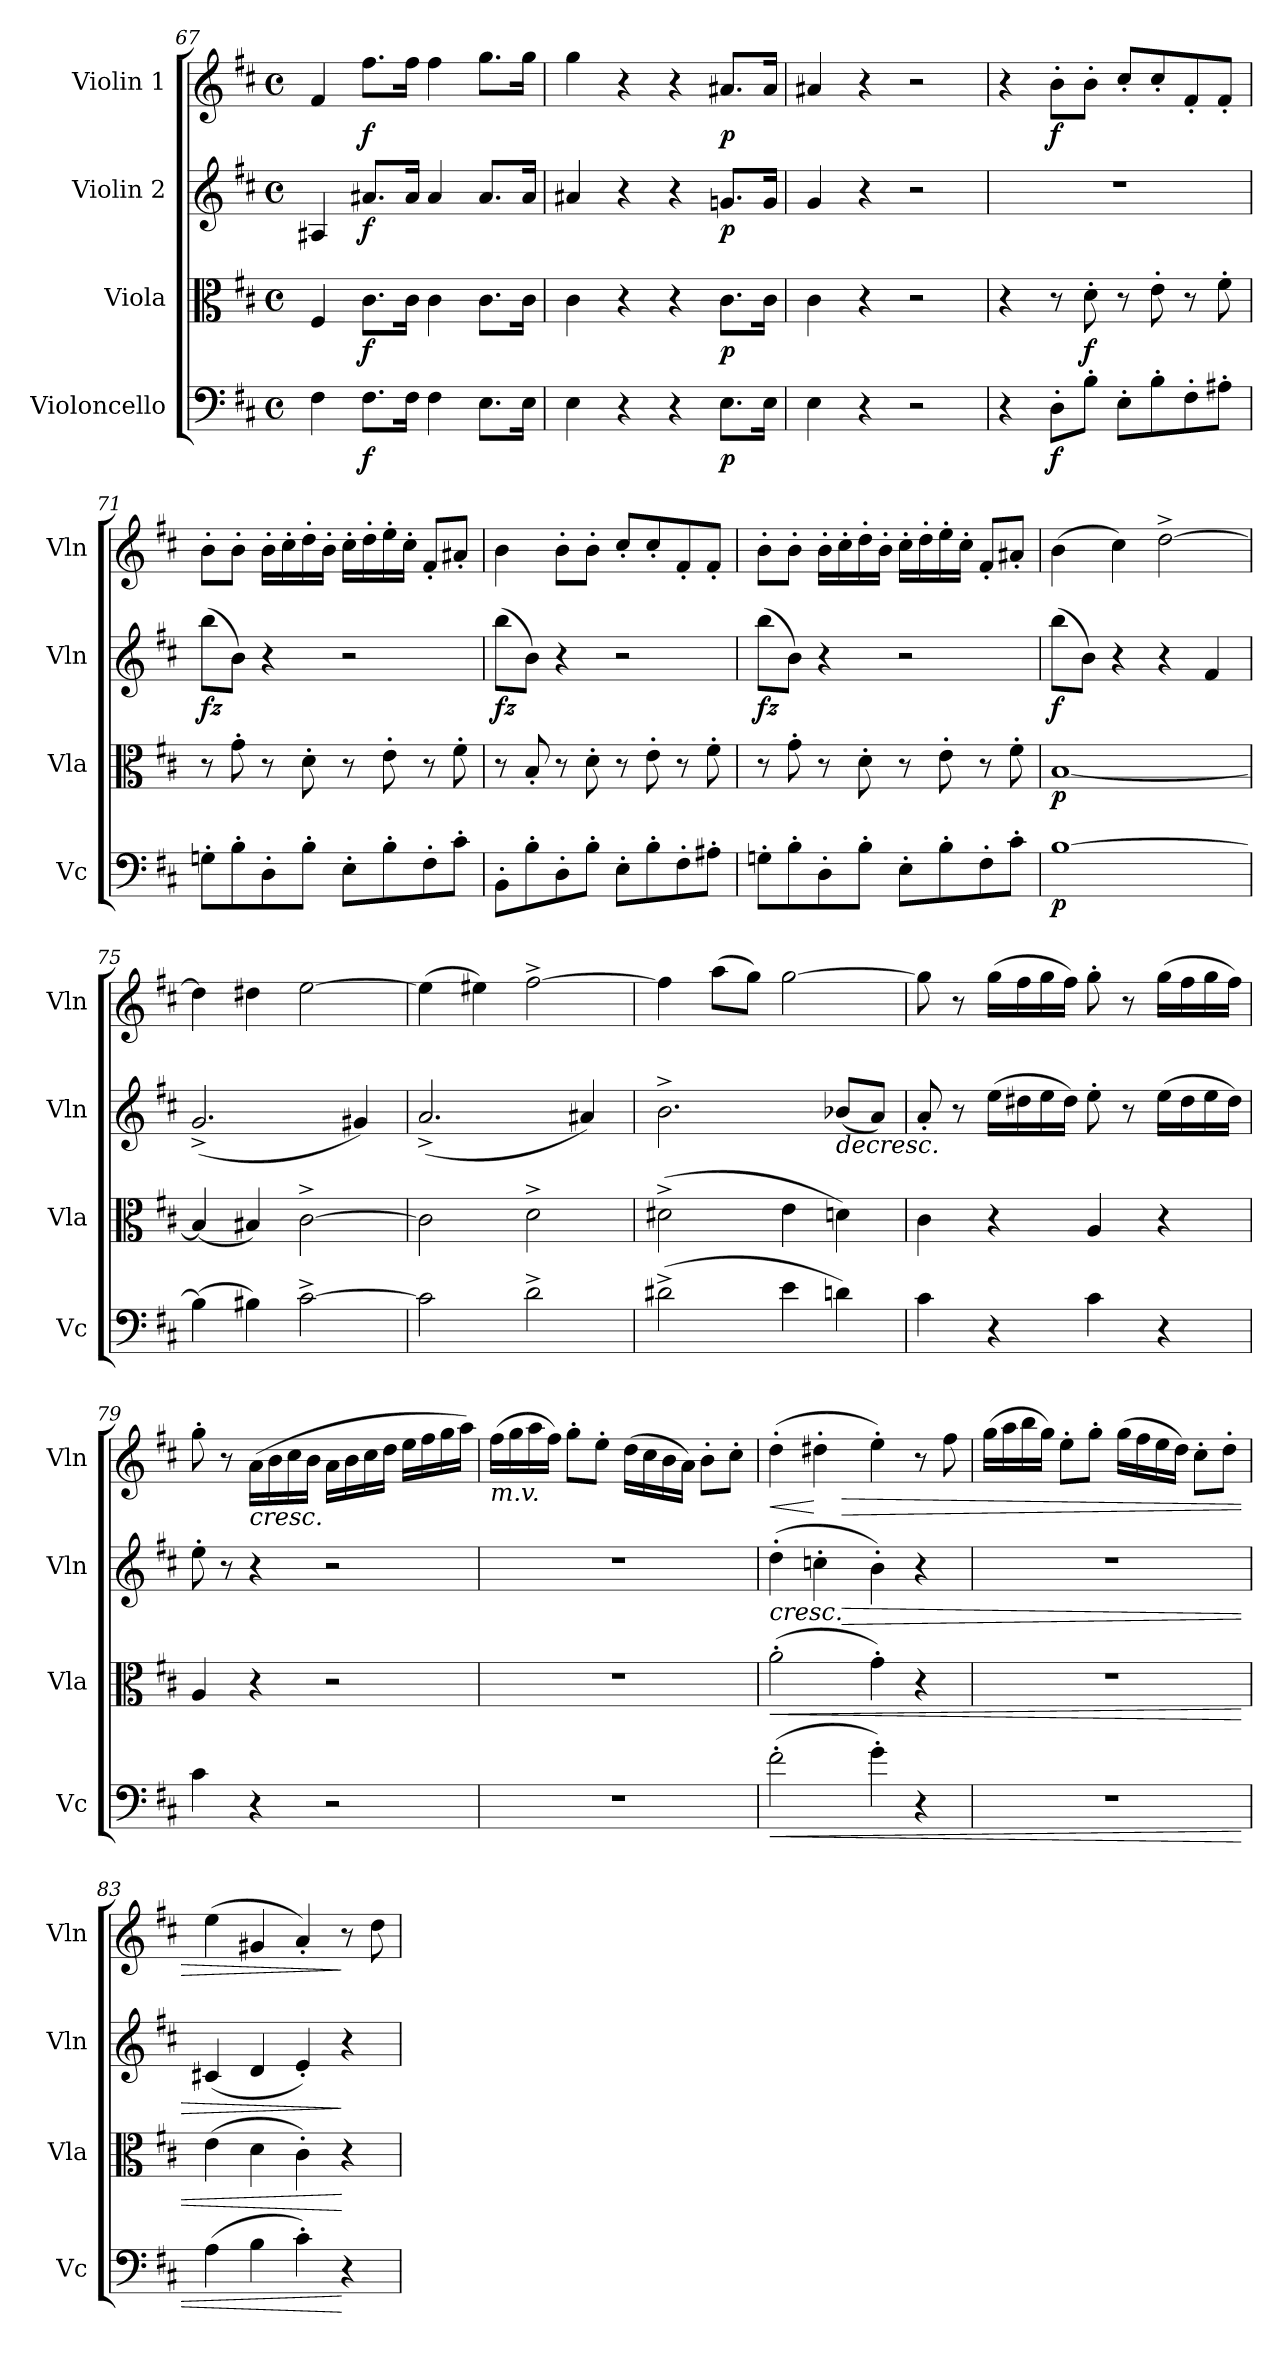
**kern	**dynam	**kern	**dynam	**kern	**dynam	**kern	**dynam
*part4	*part4	*part3	*part3	*part2	*part2	*part1	*part1
*staff4	*staff4	*staff3	*staff3	*staff2	*staff2	*staff1	*staff1
*I"Violoncello	*	*I"Viola	*	*I"Violin 2	*	*I"Violin 1	*
*I'Vc	*	*I'Vla	*	*I'Vln	*	*I'Vln	*
!!LO:LB:g=z
*clefF4	*	*clefC3	*	*clefG2	*	*clefG2	*
*k[f#c#]	*	*k[f#c#]	*	*k[f#c#]	*	*k[f#c#]	*
*M4/4	*	*M4/4	*	*M4/4	*	*M4/4	*
*met(c)	*	*met(c)	*	*met(c)	*	*met(c)	*
=67	=67	=67	=67	=67	=67	=67	=67
4F#\	.	4F#/	.	4A#X/	.	4f#/	.
!	!LO:DY:b	!	!LO:DY:b	!	!LO:DY:b	!	!LO:DY:b
8.F#\L	f	8.c#\L	f	8.a#X/L	f	8.ff#\L	f
16F#\Jk	.	16c#\Jk	.	16a#/Jk	.	16ff#\Jk	.
4F#\	.	4c#\	.	4a#/	.	4ff#\	.
8.E\L	.	8.c#\L	.	8.a#/L	.	8.gg\L	.
16E\Jk	.	16c#\Jk	.	16a#/Jk	.	16gg\Jk	.
=68	=68	=68	=68	=68	=68	=68	=68
4E\	.	4c#\	.	4a#X/	.	4gg\	.
4r	.	4r	.	4r	.	4r	.
4r	.	4r	.	4r	.	4r	.
!	!LO:DY:b	!	!LO:DY:b	!	!LO:DY:b	!	!LO:DY:b
8.E\L	p	8.c#\L	p	8.gn/L	p	8.a#X/L	p
16E\Jk	.	16c#\Jk	.	16g/Jk	.	16a#/Jk	.
=69	=69	=69	=69	=69	=69	=69	=69
4E\	.	4c#\	.	4g/	.	4a#X/	.
4r	.	4r	.	4r	.	4r	.
2r	.	2r	.	2r	.	2r	.
=70	=70	=70	=70	=70	=70	=70	=70
4r	.	4r	.	1r	.	4r	.
!	!LO:DY:b	!	!	!	!	!	!LO:DY:b
8D'\L	f	8r	.	.	.	8b'\L	f
!	!	!	!LO:DY:b	!	!	!	!
8B'\J	.	8d'\	f	.	.	8b'\J	.
8E'\L	.	8r	.	.	.	8cc#'/L	.
8B'\	.	8e'\	.	.	.	8cc#'/	.
8F#'\	.	8r	.	.	.	8f#'/	.
8A#X'\J	.	8f#'\	.	.	.	8f#'/J	.
=71	=71	=71	=71	=71	=71	=71	=71
!	!	!	!	!	!LO:DY:b	!	!
8Gn'\L	.	8r	.	(8bb\L	fz	8b'\L	.
8B'\	.	8g'\	.	8b\J)	.	8b'\J	.
8D'\	.	8r	.	4r	.	16b'\LL	.
.	.	.	.	.	.	16cc#'\	.
8B'\J	.	8d'\	.	.	.	16dd'\	.
.	.	.	.	.	.	16b'\JJ	.
8E'\L	.	8r	.	2r	.	16cc#'\LL	.
.	.	.	.	.	.	16dd'\	.
8B'\	.	8e'\	.	.	.	16ee'\	.
.	.	.	.	.	.	16cc#'\JJ	.
8F#'\	.	8r	.	.	.	8f#'/L	.
8c#'\J	.	8f#'\	.	.	.	8a#X'/J	.
!!LO:LB:g=z
=72	=72	=72	=72	=72	=72	=72	=72
!	!	!	!	!	!LO:DY:b	!	!
8BB'\L	.	8r	.	(8bb\L	fz	4b\	.
8B'\	.	8B'/	.	8b\J)	.	.	.
8D'\	.	8r	.	4r	.	8b'\L	.
8B'\J	.	8d'\	.	.	.	8b'\J	.
8E'\L	.	8r	.	2r	.	8cc#'/L	.
8B'\	.	8e'\	.	.	.	8cc#'/	.
8F#'\	.	8r	.	.	.	8f#'/	.
8A#X'\J	.	8f#'\	.	.	.	8f#'/J	.
=73	=73	=73	=73	=73	=73	=73	=73
!	!	!	!	!	!LO:DY:b	!	!
8Gn'\L	.	8r	.	(8bb\L	fz	8b'\L	.
8B'\	.	8g'\	.	8b\J)	.	8b'\J	.
8D'\	.	8r	.	4r	.	16b'\LL	.
.	.	.	.	.	.	16cc#'\	.
8B'\J	.	8d'\	.	.	.	16dd'\	.
.	.	.	.	.	.	16b'\JJ	.
8E'\L	.	8r	.	2r	.	16cc#'\LL	.
.	.	.	.	.	.	16dd'\	.
8B'\	.	8e'\	.	.	.	16ee'\	.
.	.	.	.	.	.	16cc#'\JJ	.
8F#'\	.	8r	.	.	.	8f#'/L	.
8c#'\J	.	8f#'\	.	.	.	8a#X'/J	.
=74	=74	=74	=74	=74	=74	=74	=74
!	!LO:DY:b	!	!LO:DY:b	!	!LO:DY:b	!	!
[1B	p	[1B	p	(8bb\L	f	(4b\	.
.	.	.	.	8b\J)	.	.	.
.	.	.	.	4r	.	4cc#\)	.
.	.	.	.	4r	.	[2dd^\	.
.	.	.	.	4f#/	.	.	.
=75	=75	=75	=75	=75	=75	=75	=75
(4B\]	.	(4B/]	.	(2.g^/	.	4dd\]	.
4B#X\)	.	4B#X/)	.	.	.	4dd#X\	.
[2c#^\	.	[2c#^\	.	.	.	[2ee\	.
.	.	.	.	4g#X/)	.	.	.
!!LO:PB:g=z
=76	=76	=76	=76	=76	=76	=76	=76
2c#\]	.	2c#\]	.	(2.a^/	.	(4ee\]	.
.	.	.	.	.	.	4ee#X\)	.
2d^\	.	2d^\	.	.	.	[2ff#^\	.
.	.	.	.	4a#X/)	.	.	.
=77	=77	=77	=77	=77	=77	=77	=77
(2d#X^\	.	(2d#X^\	.	2.b^\	.	4ff#\]	.
.	.	.	.	.	.	(8aa\L	.
.	.	.	.	.	.	8gg\J)	.
4e\	.	4e\	.	.	.	[2gg\	.
!	!	!	!	!	!LO:HP:b	!	!
4dn\)	.	4dn\)	.	(8b-X/L	>	.	.
.	.	.	.	8a/J)	.	.	.
=78	=78	=78	=78	=78	=78	=78	=78
4c#\	.	4c#\	.	8a'/	.	8gg\]	.
.	.	.	.	8r	.	8r	.
4r	.	4r	.	(16ee\LL	.	(16gg\LL	.
.	.	.	.	16dd#X\	.	16ff#\	.
.	.	.	.	16ee\	.	16gg\	.
.	.	.	.	16dd#\JJ)	.	16ff#\JJ)	.
4c#\	.	4A/	.	8ee'\	.	8gg'\	.
.	.	.	.	8r	.	8r	.
4r	.	4r	.	(16ee\LL	.	(16gg\LL	.
.	.	.	.	16dd#\	.	16ff#\	.
.	.	.	.	16ee\	.	16gg\	.
.	.	.	.	16dd#\JJ)	.	16ff#\JJ)	.
=79	=79	=79	=79	=79	=79	=79	=79
4c#\	.	4A/	.	8ee'\	.	8gg'\	.
.	.	.	.	8r	.	8r	.
!	!	!	!	!	!	!	!LO:HP:b
4r	.	4r	.	4r	.	(16a\LL	<
.	.	.	.	.	.	16b\	.
.	.	.	.	.	.	16cc#\	.
.	.	.	.	.	.	16b\JJ	.
2r	.	2r	.	2r	.	16a\LL	.
.	.	.	.	.	.	16b\	.
.	.	.	.	.	.	16cc#\	.
.	.	.	.	.	.	16dd\JJ	.
.	.	.	.	.	.	16ee\LL	.
.	.	.	.	.	.	16ff#\	.
.	.	.	.	.	.	16gg\	.
.	.	.	.	.	.	16aa\JJ)	.
!!LO:LB:g=z
=80	=80	=80	=80	=80	=80	=80	=80
!	!	!	!	!	!	!LO:TX:b:i:t=m.v.	!
1r	.	1r	.	1r	.	(16ff#\LL	.
.	.	.	.	.	.	16gg\	.
.	.	.	.	.	.	16aa\	.
.	.	.	.	.	.	16ff#\JJ)	.
.	.	.	.	.	.	8gg'\L	.
.	.	.	.	.	.	8ee'\J	.
.	.	.	.	.	.	(16dd\LL	.
.	.	.	.	.	.	16cc#\	.
.	.	.	.	.	.	16b\	.
.	.	.	.	.	.	16a\JJ)	.
.	.	.	.	.	.	8b'\L	.
.	.	.	.	.	.	8cc#'\J	.
=81	=81	=81	=81	=81	=81	=81	=81
!	!	!	!	!LO:TX:b:i:t=m.v.	!	!	!
!	!	!LO:TX:b:i:t=m.v.	!	!	!	!	!
!LO:TX:b:i:t=m.v.	!	!	!	!	!	!	!
!	!LO:HP:b	!	!LO:HP:b	!	!LO:HP:b	!	!LO:HP:b
*^	*	*^	*	*^	*	*^	*
(2f#'\	4ryy	<	(2a'\	4ryy	<	(4dd'\	4ryy	<	(4dd'\	4ryy	<
.	8ryy	.	.	8ryy	.	4ccn'\	8ryy	]	4dd#X'\	8ryy	[
!	!	!	!	!	!	!	!	!LO:HP:b	!	!	!LO:HP:b
.	8ryy	.	.	8ryy	.	.	8ryy	>	.	8ryy	>
4g'\)	4ryy	.	4g'\)	4ryy	.	4b'\)	4ryy	.	4ee'\)	2ryy	.
4r	4ryy	.	4r	4ryy	.	4r	4ryy	[	8r	.	[
.	.	.	.	.	.	.	.	.	8ff#\	.	.
*v	*v	*	*	*	*	*v	*v	*	*v	*v	*
*	*	*v	*v	*	*	*	*	*
=82	=82	=82	=82	=82	=82	=82	=82
1r	.	1r	.	1r	.	(16gg\LL	.
.	.	.	.	.	.	16aa\	.
.	.	.	.	.	.	16bb\	.
.	.	.	.	.	.	16gg\JJ)	.
.	.	.	.	.	.	8ee'\L	.
.	.	.	.	.	.	8gg'\J	.
.	.	.	.	.	.	(16gg\LL	.
.	.	.	.	.	.	16ff#\	.
.	.	.	.	.	.	16ee\	.
.	.	.	.	.	.	16dd\JJ)	.
.	.	.	.	.	.	8cc#'\L	.
.	.	.	.	.	.	8dd'\J	.
=83	=83	=83	=83	=83	=83	=83	=83
(4A\	.	(4e\	.	(4c#X/	.	(4ee\	.
4B\	.	4d\	.	4d/	.	4g#X/	.
4c#'\)	.	4c#'\)	.	4e'/)	.	4a'/)	.
4r	[	4r	[	4r	]	8r	]
.	.	.	.	.	.	8dd\	.
=	=	=	=	=	=	=	=
*-	*-	*-	*-	*-	*-	*-	*-
